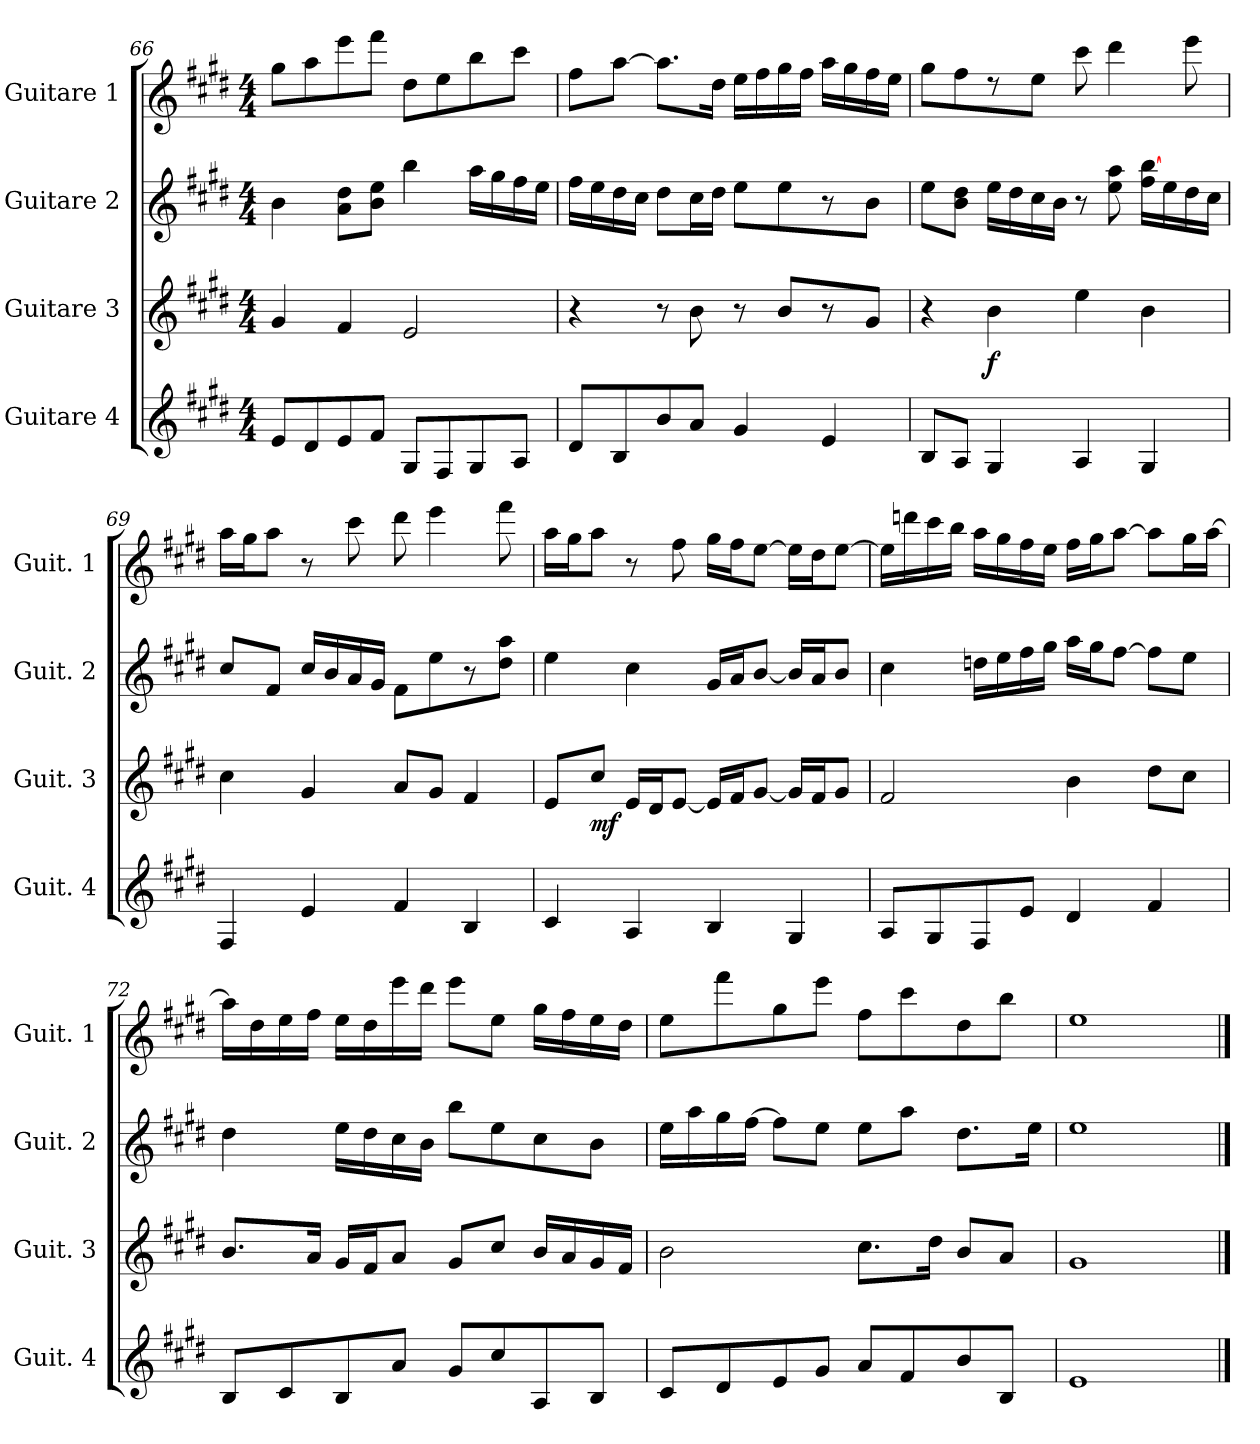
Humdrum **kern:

**kern	**kern	**dynam	**kern	**kern
*part4	*part3	*part3	*part2	*part1
*staff4	*staff3	*staff3	*staff2	*staff1
*I"Guitare 4	*I"Guitare 3	*	*I"Guitare 2	*I"Guitare 1
*I'Guit. 4	*I'Guit. 3	*	*I'Guit. 2	*I'Guit. 1
!!LO:LB:g=z
*clefG2	*clefG2	*	*clefG2	*clefG2
*ITrd7c12	*ITrd7c12	*	*ITrd7c12	*ITrd7c12
*k[f#c#g#d#]	*k[f#c#g#d#]	*	*k[f#c#g#d#]	*k[f#c#g#d#]
*E:	*E:	*	*E:	*E:
*M4/4	*M4/4	*	*M4/4	*M4/4
=66	=66	=66	=66	=66
8E/L	4G#/	.	4B\	8g#\L
8D#/	.	.	.	8a\
8E/	4F#/	.	8A\ 8d#\L	8ee\
8F#/J	.	.	8B\ 8e\J	8ff#\J
8GG#/L	2E/	.	4b\	8d#\L
8FF#/	.	.	.	8e\
8GG#/	.	.	16a\LL	8b\
.	.	.	16g#\	.
8AA/J	.	.	16f#\	8cc#\J
.	.	.	16e\JJ	.
=67	=67	=67	=67	=67
8D#/L	4r	.	16f#\LL	8f#\L
.	.	.	16e\	.
8BB/	.	.	16d#\	[8a\J
.	.	.	16c#\JJ	.
8B/	8r	.	8d#\L	8.a\L]
8A/J	8B\	.	16c#\L	.
.	.	.	16d#\JJ	16d#\Jk
4G#/	8r	.	8e\L	16e\LL
.	.	.	.	16f#\
.	8B/L	.	8e\	16g#\
.	.	.	.	16f#\JJ
4E/	8r	.	8r	16a\LL
.	.	.	.	16g#\
.	8G#/J	.	8B\J	16f#\
.	.	.	.	16e\JJ
=68	=68	=68	=68	=68
8BB/L	4r	.	8e\L	8g#\L
8AA/J	.	.	8B\ 8d#\J	8f#\
!	!	!LO:DY:b	!	!
4GG#/	4B\	f	16e\LL	8r
.	.	.	16d#\	.
.	.	.	16c#\	8e\J
.	.	.	16B\JJ	.
4AA/	4e\	.	8r	8cc#\
.	.	.	8e\ 8a\	4dd#\
4GG#/	4B\	.	16f#\ [16b\LL	.
.	.	.	16e\	.
.	.	.	16d#\	8ee\
.	.	.	16c#\JJ	.
!!LO:LB:g=z
=69	=69	=69	=69	=69
4FF#/	4c#\	.	8c#/L	16a\LL
.	.	.	.	16g#\J
.	.	.	8F#/J	8a\J
4E/	4G#/	.	16c#/LL	8r
.	.	.	16B/	.
.	.	.	16A/	8cc#\
.	.	.	16G#/JJ	.
4F#/	8A/L	.	8F#\L	8dd#\
.	8G#/J	.	8e\	4ee\
4BB/	4F#/	.	8r	.
.	.	.	8d#\ 8a\J	8ff#\
=70	=70	=70	=70	=70
4C#/	8E/L	.	4e\	16a\LL
.	.	.	.	16g#\J
!	!	!LO:DY:b	!	!
.	8c#/J	mf	.	8a\J
4AA/	16E/LL	.	4c#\	8r
.	16D#/J	.	.	.
.	[8E/J	.	.	8f#\
4BB/	16E/LL]	.	16G#/LL	16g#\LL
.	16F#/J	.	16A/J	16f#\J
.	[8G#/J	.	[8B/J	[8e\J
4GG#/	16G#/LL]	.	16B/LL]	16e\LL]
.	16F#/J	.	16A/J	16d#\J
.	8G#/J	.	8B/J	[8e\J
=71	=71	=71	=71	=71
8AA/L	2F#/	.	4c#\	16e\LL]
.	.	.	.	16ddn\
8GG#/	.	.	.	16cc#\
.	.	.	.	16b\JJ
8FF#/	.	.	16dn\LL	16a\LL
.	.	.	16e\	16g#\
8E/J	.	.	16f#\	16f#\
.	.	.	16g#\JJ	16e\JJ
4D#/	4B\	.	16a\LL	16f#\LL
.	.	.	16g#\J	16g#\J
.	.	.	[8f#\J	[8a\J
4F#/	8d#\L	.	8f#\L]	8a\L]
.	8c#\J	.	8e\J	16g#\L
.	.	.	.	[16a\JJ
!!LO:PB:g=z
=72	=72	=72	=72	=72
8BB/L	8.B/L	.	4d#\	16a\LL]
.	.	.	.	16d#\
8C#/	.	.	.	16e\
.	16A/Jk	.	.	16f#\JJ
8BB/	16G#/LL	.	16e\LL	16e\LL
.	16F#/J	.	16d#\	16d#\
8A/J	8A/J	.	16c#\	16ee\
.	.	.	16B\JJ	16dd#\JJ
8G#/L	8G#/L	.	8b\L	8ee\L
8c#/	8c#/J	.	8e\	8e\J
8AA/	16B/LL	.	8c#\	16g#\LL
.	16A/	.	.	16f#\
8BB/J	16G#/	.	8B\J	16e\
.	16F#/JJ	.	.	16d#\JJ
=73	=73	=73	=73	=73
8C#/L	2B\	.	16e\LL	8e\L
.	.	.	16a\	.
8D#/	.	.	16g#\	8ff#\
.	.	.	[16f#\JJ	.
8E/	.	.	8f#\L]	8g#\
8G#/J	.	.	8e\J	8ee\J
8A/L	8.c#\L	.	8e\L	8f#\L
8F#/	.	.	8a\J	8cc#\
.	16d#\Jk	.	.	.
8B/	8B/L	.	8.d#\L	8d#\
8BB/J	8A/J	.	.	8b\J
.	.	.	16e\Jk	.
=74	=74	=74	=74	=74
1E	1G#	.	1e	1e
==	==	==	==	==
*-	*-	*-	*-	*-
